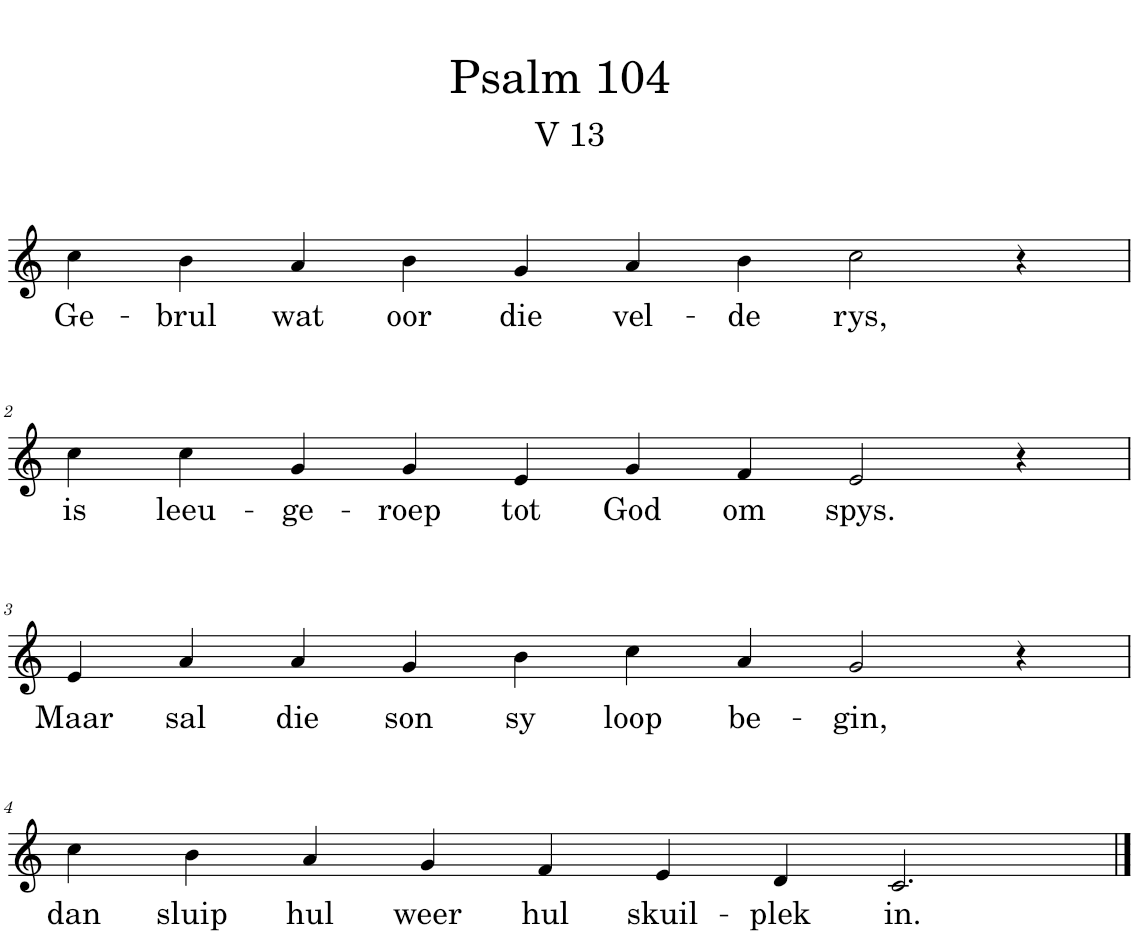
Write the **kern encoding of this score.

**kern	**text
*part1	*part1
*staff1	*staff1
*I"Pipe Organ	*
*I'Org.	*
*clefG2	*
*k[]	*
*M10/4	*
=1	=1
!	!LO:LY:b
4cc\	Ge-
!	!LO:LY:b
4b\	-brul
!	!LO:LY:b
4a/	wat
!	!LO:LY:b
4b\	oor
!	!LO:LY:b
4g/	die
!	!LO:LY:b
4a/	vel-
!	!LO:LY:b
4b\	-de
!	!LO:LY:b
2cc\	rys,
4r	.
!!LO:LB:g=z
=2	=2
!	!LO:LY:b
4cc\	is
!	!LO:LY:b
4cc\	leeu-
!	!LO:LY:b
4g/	-ge-
!	!LO:LY:b
4g/	-roep
!	!LO:LY:b
4e/	tot
!	!LO:LY:b
4g/	God
!	!LO:LY:b
4f/	om
!	!LO:LY:b
2e/	spys.
4r	.
!!LO:LB:g=z
=3	=3
!	!LO:LY:b
4e/	Maar
!	!LO:LY:b
4a/	sal
!	!LO:LY:b
4a/	die
!	!LO:LY:b
4g/	son
!	!LO:LY:b
4b\	sy
!	!LO:LY:b
4cc\	loop
!	!LO:LY:b
4a/	be-
!	!LO:LY:b
2g/	-gin,
4r	.
!!LO:LB:g=z
=4	=4
!	!LO:LY:b
4cc\	dan
!	!LO:LY:b
4b\	sluip
!	!LO:LY:b
4a/	hul
!	!LO:LY:b
4g/	weer
!	!LO:LY:b
4f/	hul
!	!LO:LY:b
4e/	skuil-
!	!LO:LY:b
4d/	-plek
!	!LO:LY:b
2.c/	in.
==	==
*-	*-
